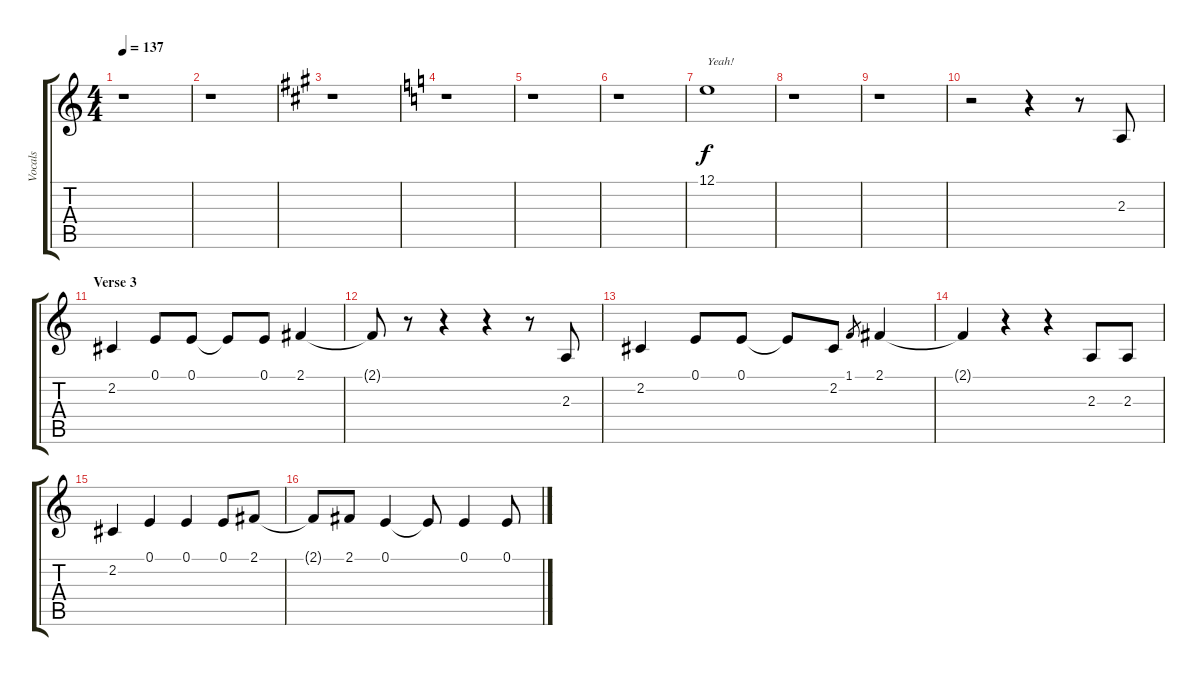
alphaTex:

\track ("Vocals" "Vocals") {instrument altosax}
\staff {score tabs}
\tuning (E4 B3 G3 D3 A2 E2) {hide}
\ts (4 4)
\tempo 137
\clef g2
\ks c
r.1{dy f} |
r.1 |
\ks a
r.1 |
\ks c
r.1 |
r.1 |
r.1 |
12.1.1{txt "Yeah!"} |
r.1 |
r.1 |
r.2 r.4 r.8 2.3.8 |
\section ("" "Verse 3")
2.2.4 0.1.8 0.1.8 0.1{t}.8 0.1.8 2.1.4 |
2.1{t}.8 r.8 r.4 r.4 r.8 2.3.8 |
2.2.4 0.1.8 0.1.8 0.1{t}.8 2.2.8 1.1.8{gr} 2.1.4 |
2.1{t}.4 r.4 r.4 2.3.8 2.3.8 |
2.2.4 0.1.4 0.1.4 0.1.8 2.1.8 |
2.1{t}.8 2.1.8 0.1.4 0.1{t}.8 0.1.4 0.1.8
